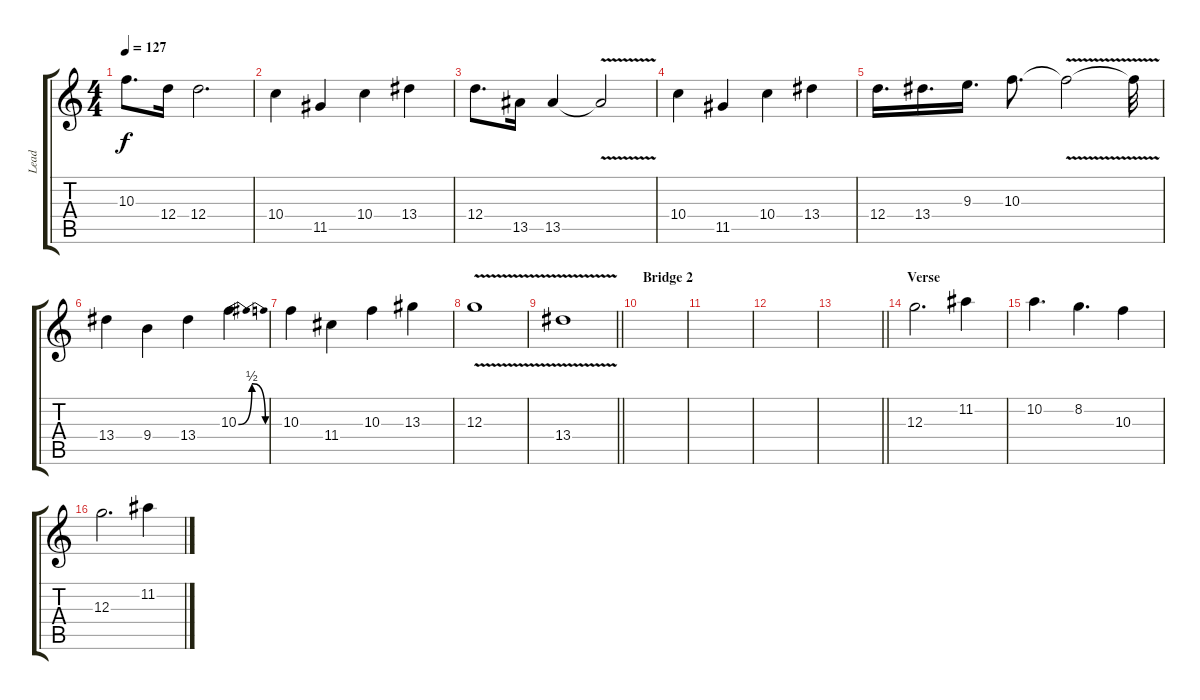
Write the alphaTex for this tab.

\track ("Lead" "Lead") {instrument distortionguitar}
\staff {score tabs}
\tuning (E4 B3 G3 D3 A2 E2) {hide}
\ts (4 4)
\tempo 127
\clef g2
\ks c
10.3.8{d dy f} 12.4.16 12.4.2{d} |
10.4.4 11.5.4 10.4.4 13.4.4 |
12.4.8{d} 13.5.16 13.5.4 13.5{v t}.2 |
10.4.4 11.5.4 10.4.4 13.4.4 |
12.4.16{d} 13.4.16{d} 9.3.16{d} 10.3.8{d} 10.3{v t}.2 10.3{t}.32 |
13.4.4 9.4.4 13.4.4 10.3{be (bendrelease 0 0 10 2 55 2 60 0)}.4 |
10.3.4 11.4.4 10.3.4 13.3.4 |
12.3{v}.1 |
\barLineRight lightlight
13.4{v}.1 |
\section ("" "Bridge 2")
|
|
|
\barLineRight lightlight
|
\section ("" "Verse")
12.3.2{d} 11.2.4 |
10.2.4{d} 8.2.4{d} 10.3.4 |
12.3.2{d} 11.2.4
